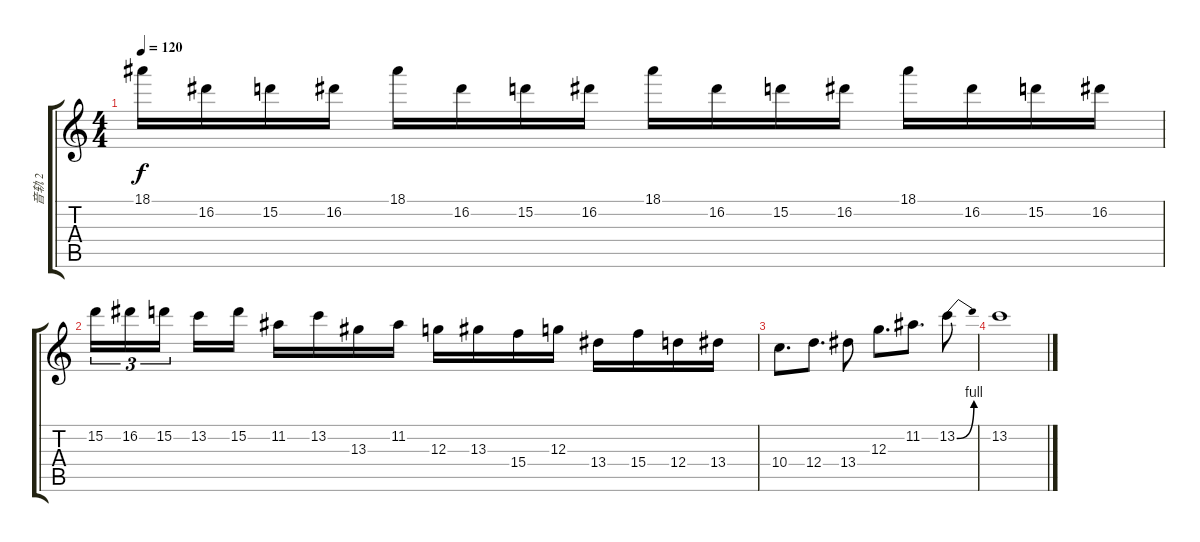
\track ("音轨 2" "音轨 2") {instrument distortionguitar}
\staff {score tabs}
\tuning (E4 B3 G3 D3 A2 E2) {hide}
\ts (4 4)
\tempo 120
\clef g2
\ks c
18.1.16{dy f} 16.2.16 15.2.16 16.2.16 18.1.16 16.2.16 15.2.16 16.2.16 18.1.16 16.2.16 15.2.16 16.2.16 18.1.16 16.2.16 15.2.16 16.2.16 |
15.2.16{tu (3 2)} 16.2.16{tu (3 2)} 15.2.16{tu (3 2) beam splitsecondary} 13.2.16 15.2.16 11.2.16 13.2.16 13.3.16 11.2.16 12.3.16 13.3.16 15.4.16 12.3.16 13.4.16 15.4.16 12.4.16 13.4.16 |
10.4.8{d} 12.4.8{d} 13.4.8 12.3.8{d} 11.2.8{d} 13.2{be (bend 0 0 60 4)}.8 |
13.2.1
